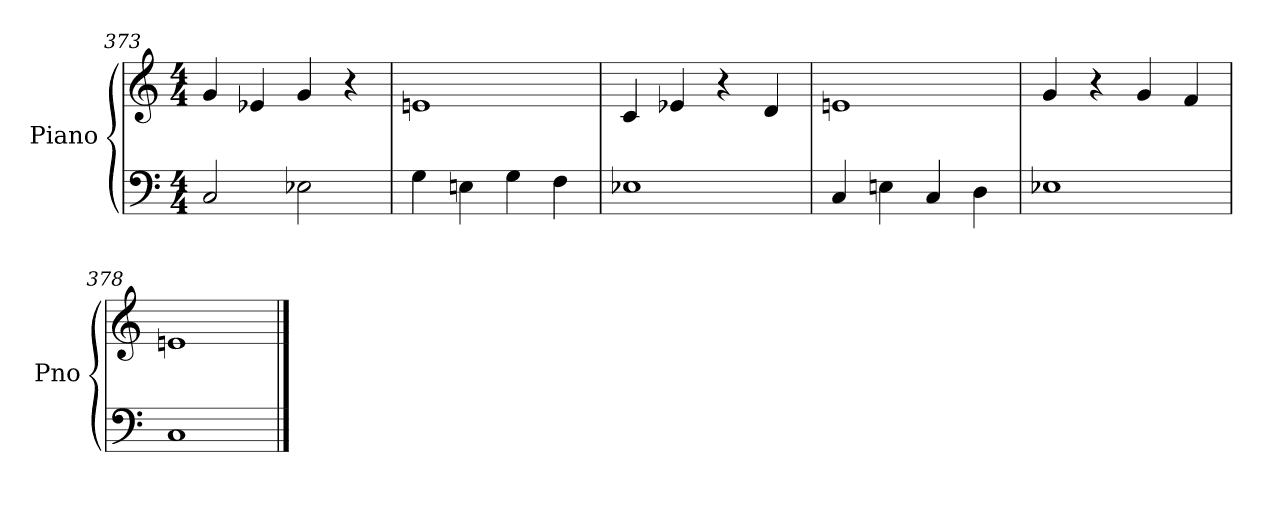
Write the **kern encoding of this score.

**kern	**kern
*part1	*part1
*staff2	*staff1
*I"Piano	*
*I'Pno	*
!!LO:LB:g=z
*clefF4	*clefG2
*k[]	*k[]
*M4/4	*M4/4
=373	=373
2C/	4g/
.	4e-X/
2E-X\	4g/
.	4r
=374	=374
4G\	1en
4En\	.
4G\	.
4F\	.
=375	=375
1E-X	4c/
.	4e-X/
.	4r
.	4d/
=376	=376
4C/	1en
4En\	.
4C/	.
4D\	.
=377	=377
1E-X	4g/
.	4r
.	4g/
.	4f/
=378	=378
1C	1en
==	==
*-	*-
